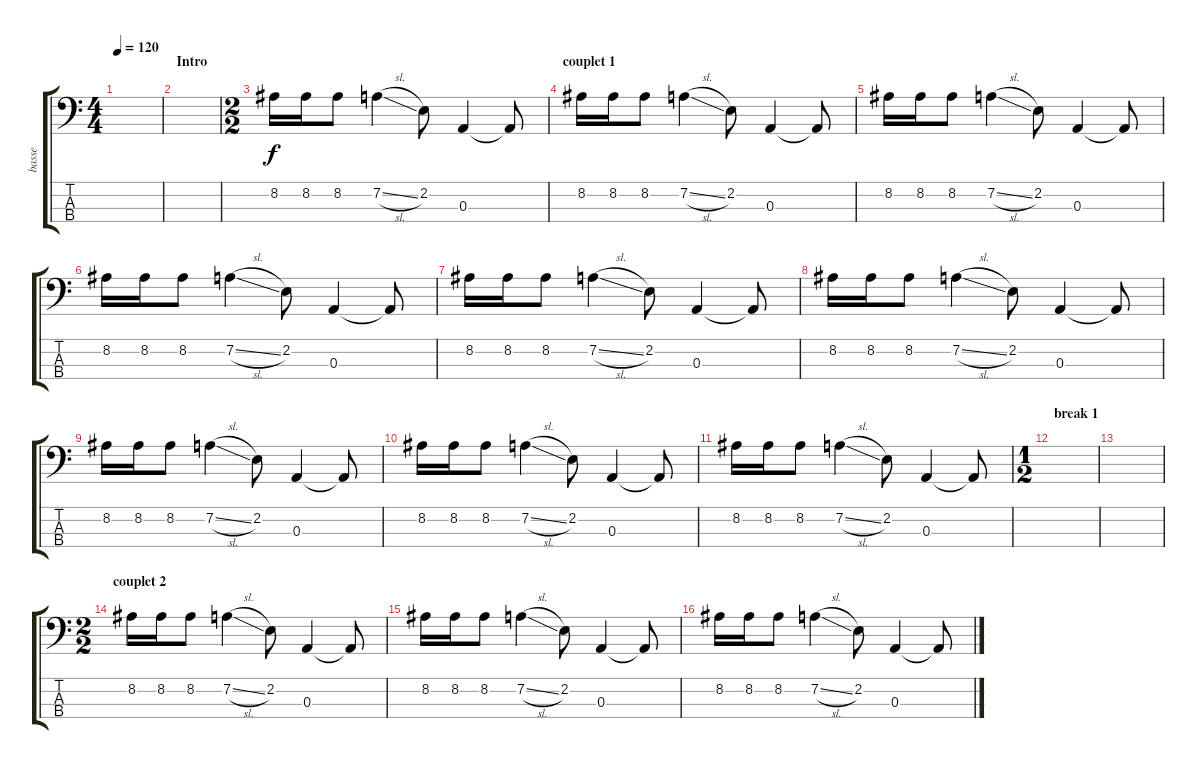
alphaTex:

\track ("basse " "basse ") {instrument synthbass1}
\staff {score tabs}
\tuning (G2 D2 A1 E1) {hide}
\ts (4 4)
\tempo 120
\clef f4
\ks c
|
\section ("" "Intro")
|
\ts (2 2)
8.2.16 8.2.16 8.2.8 7.2{sl}.4 2.2.8 0.3.4 0.3{t}.8 |
\section ("" "couplet 1")
8.2.16 8.2.16 8.2.8 7.2{sl}.4 2.2.8 0.3.4 0.3{t}.8 |
8.2.16 8.2.16 8.2.8 7.2{sl}.4 2.2.8 0.3.4 0.3{t}.8 |
8.2.16 8.2.16 8.2.8 7.2{sl}.4 2.2.8 0.3.4 0.3{t}.8 |
8.2.16 8.2.16 8.2.8 7.2{sl}.4 2.2.8 0.3.4 0.3{t}.8 |
8.2.16 8.2.16 8.2.8 7.2{sl}.4 2.2.8 0.3.4 0.3{t}.8 |
8.2.16 8.2.16 8.2.8 7.2{sl}.4 2.2.8 0.3.4 0.3{t}.8 |
8.2.16 8.2.16 8.2.8 7.2{sl}.4 2.2.8 0.3.4 0.3{t}.8 |
8.2.16 8.2.16 8.2.8 7.2{sl}.4 2.2.8 0.3.4 0.3{t}.8 |
\ts (1 2)
\section ("" "break 1")
|
|
\ts (2 2)
\section ("" "couplet 2")
8.2.16 8.2.16 8.2.8 7.2{sl}.4 2.2.8 0.3.4 0.3{t}.8 |
8.2.16 8.2.16 8.2.8 7.2{sl}.4 2.2.8 0.3.4 0.3{t}.8 |
8.2.16 8.2.16 8.2.8 7.2{sl}.4 2.2.8 0.3.4 0.3{t}.8
